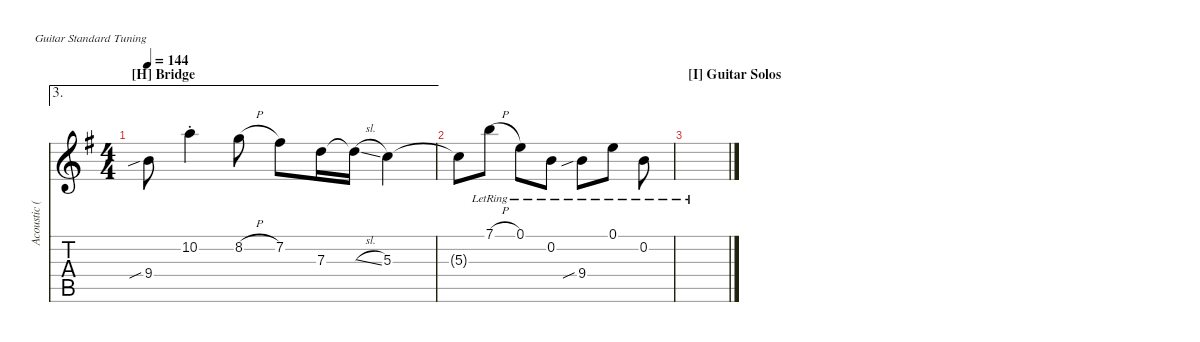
\defaultSystemsLayout 4
\hideDynamics
\bracketExtendMode nobrackets
\otherSystemsTrackNameOrientation horizontal
\track ("Acoustic (Left Channel)" "Acoustic (") {instrument acousticguitarsteel}
\staff {score tabs}
\tuning (E4 B3 G3 D3 A2 E2)
\ae 3
\ts (4 4)
\section ("H" "Bridge")
\tempo 144
\clef g2
\ks g
9.4{sib acc forcenatural}.8{dy mf} 10.2{st acc forcenatural}.4 8.2{h acc forcenatural}.8 7.2{acc #}.8 7.3{acc forcenatural}.16 7.3{sl t acc forcenatural}.16 5.3{acc forcenatural}.4 |
5.3{t acc forcenatural}.8 7.1{h lr acc forcenatural}.8 0.1{lr acc forcenatural}.8 0.2{lr acc forcenatural}.8 9.4{sib lr acc forcenatural}.8 0.1{lr acc forcenatural}.8 0.2{lr acc forcenatural}.8 |
\section ("I" "Guitar Solos")
